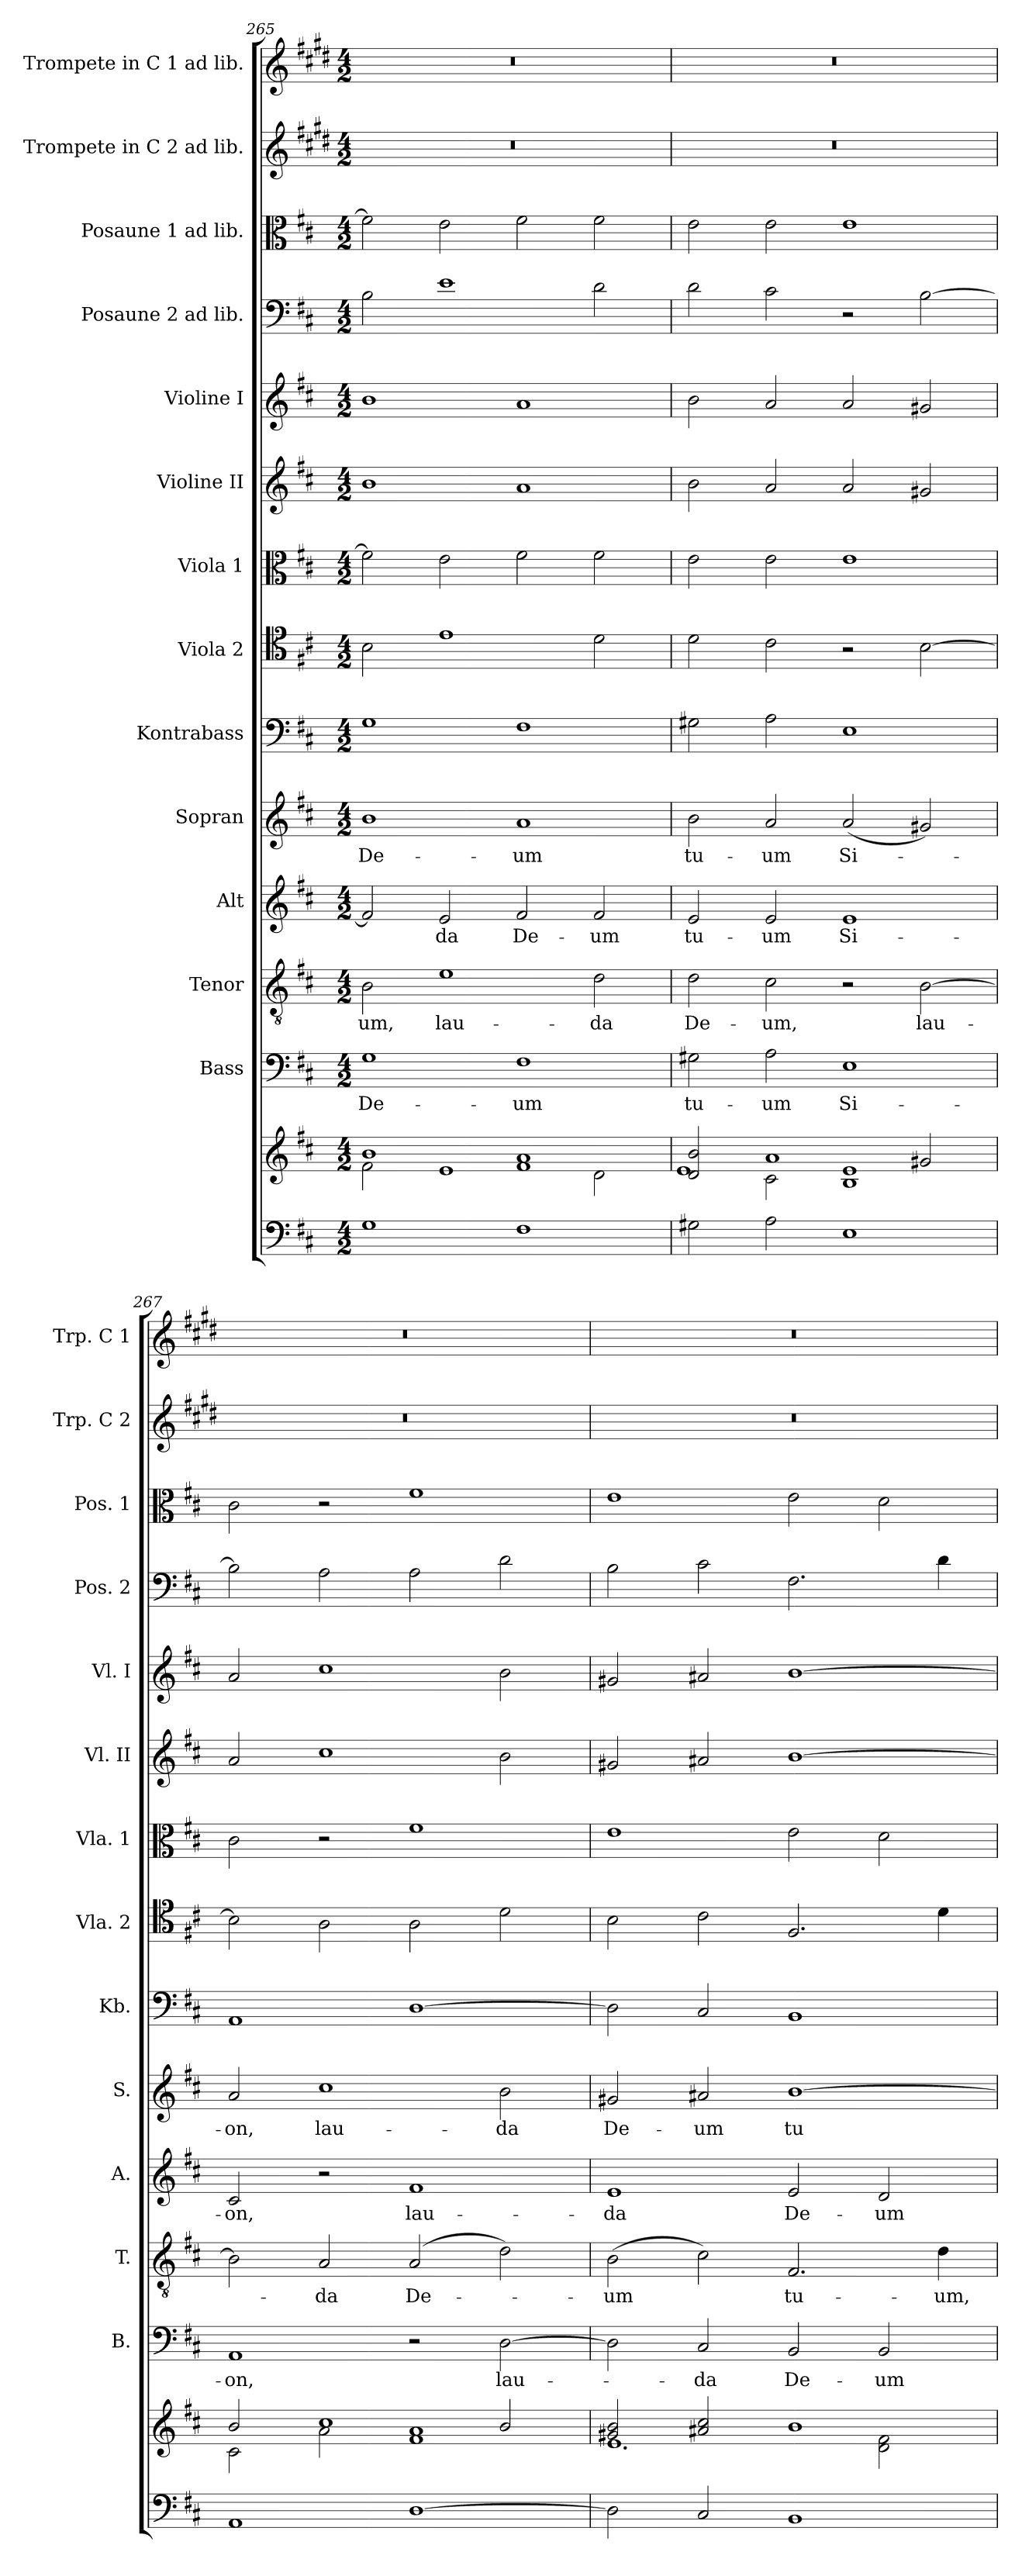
**kern	**kern	**kern	**text	**kern	**text	**kern	**text	**kern	**text	**kern	**kern	**kern	**kern	**kern	**kern	**kern	**kern	**kern
*part14	*part14	*part13	*part13	*part12	*part12	*part11	*part11	*part10	*part10	*part9	*part8	*part7	*part6	*part5	*part4	*part3	*part2	*part1
*staff15	*staff14	*staff13	*staff13	*staff12	*staff12	*staff11	*staff11	*staff10	*staff10	*staff9	*staff8	*staff7	*staff6	*staff5	*staff4	*staff3	*staff2	*staff1
*	*	*I"Bass	*	*I"Tenor	*	*I"Alt	*	*I"Sopran	*	*I"Kontrabass	*I"Viola 2	*I"Viola 1	*I"Violine II	*I"Violine I	*I"Posaune 2 ad lib.	*I"Posaune 1 ad lib.	*I"Trompete in C 2 ad lib.	*I"Trompete in C 1 ad lib.
*	*	*I'B.	*	*I'T.	*	*I'A.	*	*I'S.	*	*I'Kb.	*I'Vla. 2	*I'Vla. 1	*I'Vl. II	*I'Vl. I	*I'Pos. 2	*I'Pos. 1	*I'Trp. C 2	*I'Trp. C 1
*clefF4	*clefG2	*clefF4	*	*clefGv2	*	*clefG2	*	*clefG2	*	*clefF4	*clefC4	*clefC3	*clefG2	*clefG2	*clefF4	*clefC3	*clefG2	*clefG2
*	*	*	*	*	*	*	*	*	*	*ITrd7c12	*	*	*	*	*	*	*ITrd1c2	*ITrd1c2
*k[f#c#]	*k[f#c#]	*k[f#c#]	*	*k[f#c#]	*	*k[f#c#]	*	*k[f#c#]	*	*k[f#c#]	*k[f#c#]	*k[f#c#]	*k[f#c#]	*k[f#c#]	*k[f#c#]	*k[f#c#]	*k[f#c#]	*k[f#c#]
*D:	*D:	*D:	*	*D:	*	*D:	*	*D:	*	*D:	*D:	*D:	*D:	*D:	*D:	*D:	*D:	*D:
*M4/2	*M4/2	*M4/2	*	*M4/2	*	*M4/2	*	*M4/2	*	*M4/2	*M4/2	*M4/2	*M4/2	*M4/2	*M4/2	*M4/2	*M4/2	*M4/2
=265	=265	=265	=265	=265	=265	=265	=265	=265	=265	=265	=265	=265	=265	=265	=265	=265	=265	=265
*	*^	*	*	*	*	*	*	*	*	*	*	*	*	*	*	*	*	*
!	!	!	!	!LO:LY:b	!	!LO:LY:b	!	!	!	!LO:LY:b	!	!	!	!	!	!	!	!	!
1G	1b	2f#\	1G	De-	2B\	-um,	2f#/]	.	1b	De-	1GG	2B\	2f#\]	1b	1b	2B\	2f#\]	0r	0r
!	!	!	!	!	!	!LO:LY:b	!	!LO:LY:b	!	!	!	!	!	!	!	!	!	!	!
.	.	1e	.	.	1e	lau-	2e/	-da	.	.	.	1e	2e\	.	.	1e	2e\	.	.
!	!	!	!	!LO:LY:b	!	!	!	!LO:LY:b	!	!LO:LY:b	!	!	!	!	!	!	!	!	!
1F#	1f# 1a	.	1F#	-um	.	.	2f#/	De-	1a	-um	1FF#	.	2f#\	1a	1a	.	2f#\	.	.
!	!	!	!	!	!	!LO:LY:b	!	!LO:LY:b	!	!	!	!	!	!	!	!	!	!	!
.	.	2d\	.	.	2d\	-da	2f#/	-um	.	.	.	2d\	2f#\	.	.	2d\	2f#\	.	.
=266	=266	=266	=266	=266	=266	=266	=266	=266	=266	=266	=266	=266	=266	=266	=266	=266	=266	=266	=266
*	*	*^	*	*	*	*	*	*	*	*	*	*	*	*	*	*	*	*	*
!	!	!	!	!	!LO:LY:b	!	!LO:LY:b	!	!LO:LY:b	!	!LO:LY:b	!	!	!	!	!	!	!	!	!
2G#X\	2d/ 2b/	1e	2ryy	2G#X\	tu-	2d\	De-	2e/	tu-	2b\	tu-	2GG#X\	2d\	2e\	2b\	2b\	2d\	2e\	0r	0r
!	!	!	!	!	!LO:LY:b	!	!LO:LY:b	!	!LO:LY:b	!	!LO:LY:b	!	!	!	!	!	!	!	!	!
2A\	1a	.	2c#\	2A\	-um	2c#\	-um,	2e/	-um	2a/	-um	2AA\	2c#\	2e\	2a/	2a/	2c#\	2e\	.	.
!	!	!	!	!	!LO:LY:b	!	!	!	!LO:LY:b	!	!LO:LY:b	!	!	!	!	!	!	!	!	!
1E	.	1B 1e	1ryy	1E	Si-	2r	.	1e	Si-	(<2a/	Si-	1EE	2r	1e	2a/	2a/	2r	1e	.	.
!	!	!	!	!	!	!	!LO:LY:b	!	!	!	!	!	!	!	!	!	!	!	!	!
.	2g#X/	.	.	.	.	[2B\	lau-	.	.	2g#X/)	.	.	[2B\	.	2g#X/	2g#X/	[2B\	.	.	.
*	*	*v	*v	*	*	*	*	*	*	*	*	*	*	*	*	*	*	*	*	*
!!LO:PB:g=z
=267	=267	=267	=267	=267	=267	=267	=267	=267	=267	=267	=267	=267	=267	=267	=267	=267	=267	=267	=267
!	!	!	!	!LO:LY:b	!	!	!	!LO:LY:b	!	!LO:LY:b	!	!	!	!	!	!	!	!	!
1AA	2b/	2c#\	1AA	-on,	2B\]	.	2c#/	-on,	2a/	-on,	1AAA	2B\]	2c#\	2a/	2a/	2B\]	2c#\	0r	0r
!	!	!	!	!	!	!LO:LY:b	!	!	!	!LO:LY:b	!	!	!	!	!	!	!	!	!
.	1cc#	2a\	.	.	2A/	-da	2r	.	1cc#	lau-	.	2A\	2r	1cc#	1cc#	2A\	2r	.	.
!	!	!	!	!	!	!LO:LY:b	!	!LO:LY:b	!	!	!	!	!	!	!	!	!	!	!
[1D	.	1f# 1a	2r	.	(2A/	De-	1f#	lau-	.	.	[1DD	2A\	1f#	.	.	2A\	1f#	.	.
!	!	!	!	!LO:LY:b	!	!	!	!	!	!LO:LY:b	!	!	!	!	!	!	!	!	!
.	2b/	.	[2D\	lau-	2d\)	.	.	.	2b\	-da	.	2d\	.	2b\	2b\	2d\	.	.	.
=268	=268	=268	=268	=268	=268	=268	=268	=268	=268	=268	=268	=268	=268	=268	=268	=268	=268	=268	=268
!	!	!	!	!	!	!LO:LY:b	!	!LO:LY:b	!	!LO:LY:b	!	!	!	!	!	!	!	!	!
2D\]	2g#X/ 2b/	1.e	2D\]	.	(>2B\	-um	1e	-da	2g#X/	De-	2DD\]	2B\	1e	2g#X/	2g#X/	2B\	1e	0r	0r
!	!	!	!	!LO:LY:b	!	!	!	!	!	!LO:LY:b	!	!	!	!	!	!	!	!	!
2C#/	2a#X/ 2cc#/	.	2C#/	-da	2c#\)	.	.	.	2a#X/	-um	2CC#/	2c#\	.	2a#X/	2a#X/	2c#\	.	.	.
!	!	!	!	!LO:LY:b	!	!LO:LY:b	!	!LO:LY:b	!	!LO:LY:b	!	!	!	!	!	!	!	!	!
1BB	1b	.	2BB/	De-	2.F#/	tu-	2e/	De-	[1b	tu-	1BBB	2.F#/	2e\	[1b	[1b	2.F#\	2e\	.	.
!	!	!	!	!LO:LY:b	!	!	!	!LO:LY:b	!	!	!	!	!	!	!	!	!	!	!
.	.	2d\ 2f#\	2BB/	-um	.	.	2d/	-um	.	.	.	.	2d\	.	.	.	2d\	.	.
!	!	!	!	!	!	!LO:LY:b	!	!	!	!	!	!	!	!	!	!	!	!	!
.	.	.	.	.	4d\	-um,	.	.	.	.	.	4d\	.	.	.	4d\	.	.	.
*	*v	*v	*	*	*	*	*	*	*	*	*	*	*	*	*	*	*	*	*
=	=	=	=	=	=	=	=	=	=	=	=	=	=	=	=	=	=	=
*-	*-	*-	*-	*-	*-	*-	*-	*-	*-	*-	*-	*-	*-	*-	*-	*-	*-	*-
